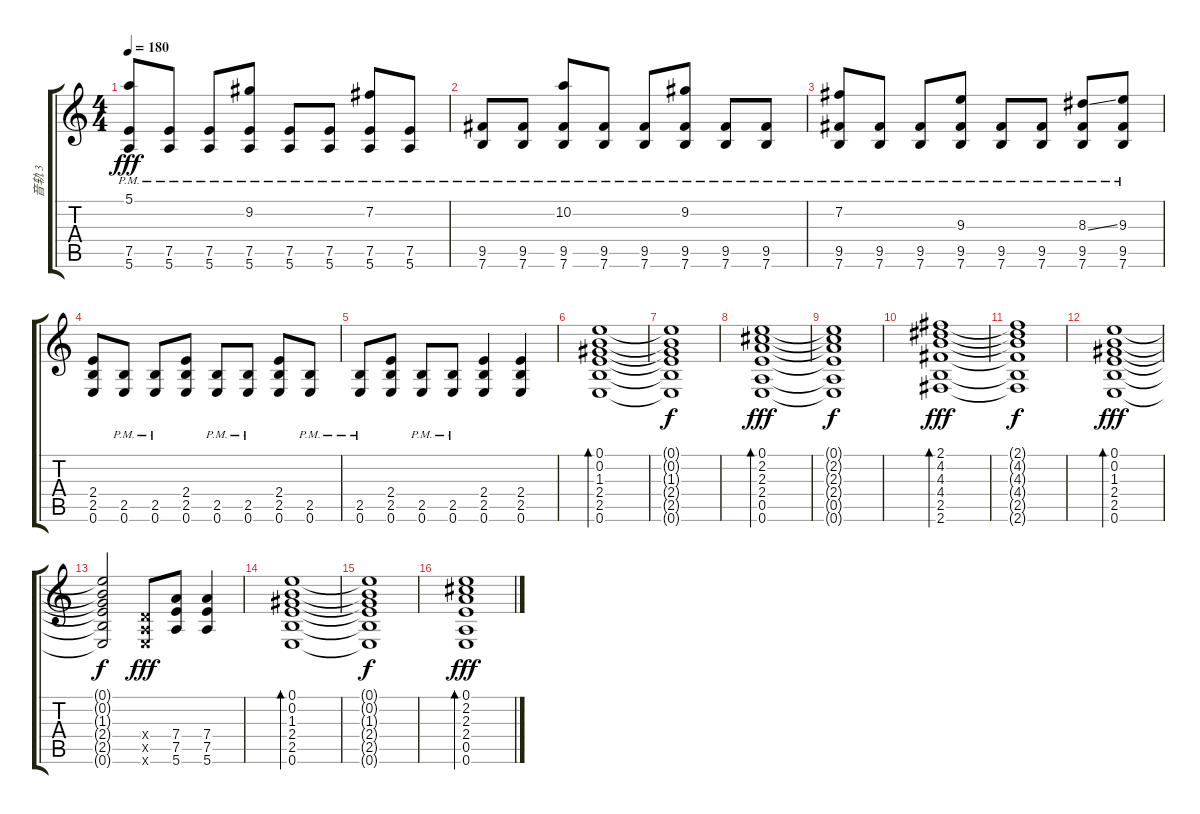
\track ("音轨 3" "音轨 3") {instrument overdrivenguitar}
\staff {score tabs}
\tuning (E4 B3 G3 D3 A2 E2) {hide}
\ts (4 4)
\tempo 180
\clef g2
\ks c
(5.1 7.5{pm} 5.6{pm}).8{dy fff} (7.5{pm} 5.6{pm}).8 (7.5{pm} 5.6{pm}).8 (9.2 7.5{pm} 5.6{pm}).8 (7.5{pm} 5.6{pm}).8 (7.5{pm} 5.6{pm}).8 (7.2 7.5{pm} 5.6{pm}).8 (7.5{pm} 5.6{pm}).8 |
(9.5{pm} 7.6{pm}).8 (9.5{pm} 7.6{pm}).8 (10.2 9.5{pm} 7.6{pm}).8 (9.5{pm} 7.6{pm}).8 (9.5{pm} 7.6{pm}).8 (9.2 9.5{pm} 7.6{pm}).8 (9.5{pm} 7.6{pm}).8 (9.5{pm} 7.6{pm}).8 |
(7.2 9.5{pm} 7.6{pm}).8 (9.5{pm} 7.6{pm}).8 (9.5{pm} 7.6{pm}).8 (9.3 9.5{pm} 7.6{pm}).8 (9.5{pm} 7.6{pm}).8 (9.5{pm} 7.6{pm}).8 (8.3{ss} 9.5{pm} 7.6{pm}).8 (9.3 9.5{pm} 7.6{pm}).8 |
(2.4 2.5 0.6).8 (2.5{pm} 0.6{pm}).8 (2.5{pm} 0.6{pm}).8 (2.4 2.5 0.6).8 (2.5{pm} 0.6{pm}).8 (2.5{pm} 0.6{pm}).8 (2.4 2.5 0.6).8 (2.5{pm} 0.6{pm}).8 |
(2.5{pm} 0.6{pm}).8 (2.4 2.5 0.6).8 (2.5{pm} 0.6{pm}).8 (2.5{pm} 0.6{pm}).8 (2.4 2.5 0.6).4 (2.4 2.5 0.6).4 |
(0.1 0.2 1.3 2.4 2.5 0.6).1{bd 120} |
(0.1{t} 0.2{t} 1.3{t} 2.4{t} 2.5{t} 0.6{t}).1{dy f} |
(0.1 2.2 2.3 2.4 0.5 0.6).1{bd 120 dy fff} |
(0.1{t} 2.2{t} 2.3{t} 2.4{t} 0.5{t} 0.6{t}).1{txt "" dy f} |
(2.1 4.2 4.3 4.4 2.5 2.6).1{bd 120 dy fff} |
(2.1{t} 4.2{t} 4.3{t} 4.4{t} 2.5{t} 2.6{t}).1{dy f} |
(0.1 0.2 1.3 2.4 2.5 0.6).1{bd 120 dy fff} |
(0.1{t} 0.2{t} 1.3{t} 2.4{t} 2.5{t} 0.6{t}).2{dy f} (0.4{x} 0.5{x} 0.6{x}).8{dy fff} (7.4 7.5 5.6).8 (7.4 7.5 5.6).4 |
(0.1 0.2 1.3 2.4 2.5 0.6).1{bd 120} |
(0.1{t} 0.2{t} 1.3{t} 2.4{t} 2.5{t} 0.6{t}).1{dy f} |
(0.1 2.2 2.3 2.4 0.5 0.6).1{bd 120 dy fff}
